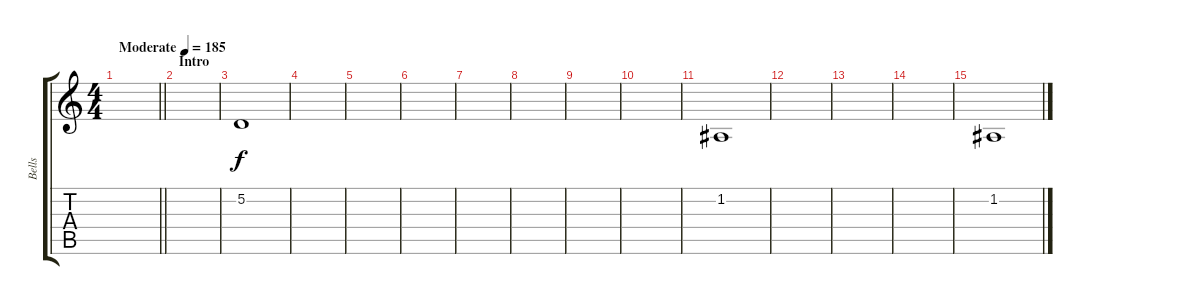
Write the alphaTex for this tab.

\track ("Bells" "Bells") {instrument tubularbells}
\staff {score tabs}
\tuning (D4 A3 F3 C3 G2 D2) {hide}
\ts (4 4)
\tempo (185 "Moderate")
\clef g2
\barLineRight lightlight
\ks c
|
\section ("" "Intro ")
|
5.2.1 |
|
|
|
|
|
|
|
1.2.1 |
|
|
|
1.2.1
